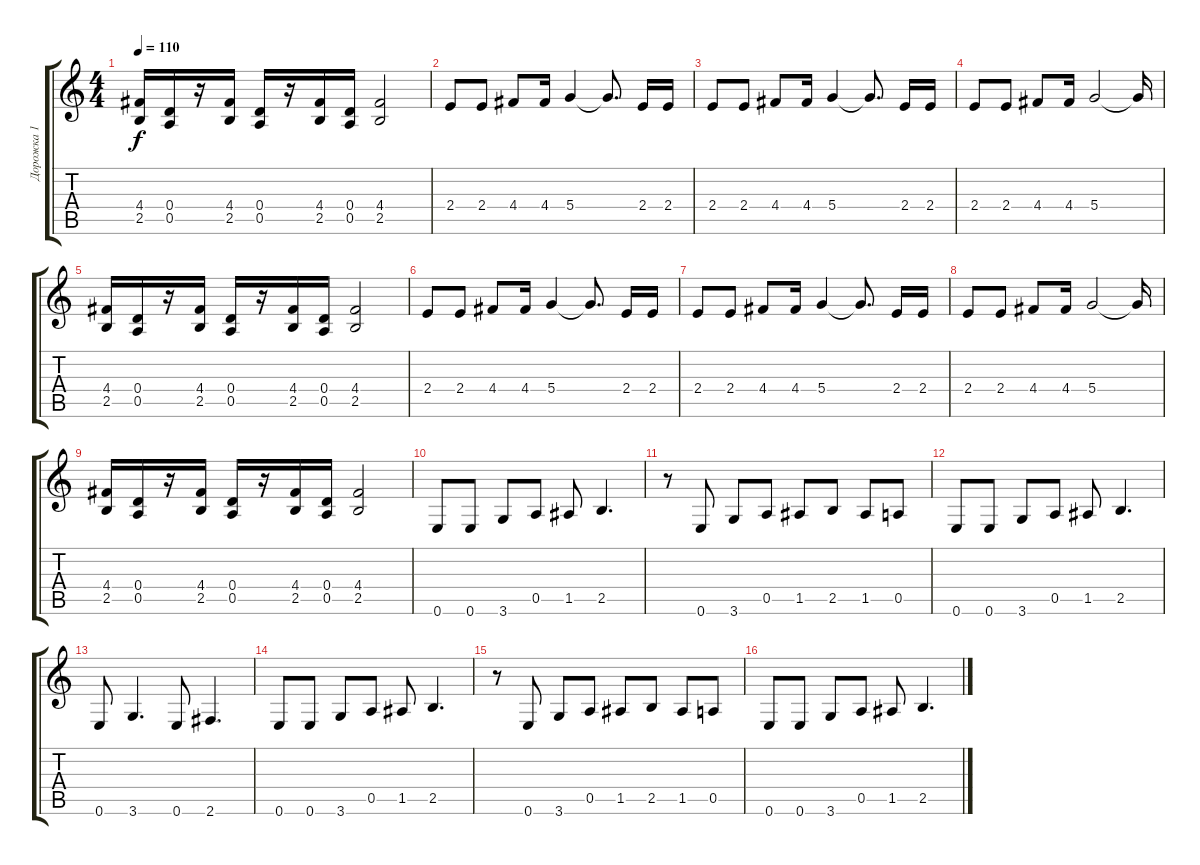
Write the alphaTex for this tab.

\track ("Дорожка 1" "Дорожка 1") {instrument distortionguitar}
\staff {score tabs}
\tuning (E4 B3 G3 D3 A2 E2) {hide}
\ts (4 4)
\tempo 110
\clef g2
\ks c
(4.4 2.5).16{dy f} (0.4 0.5).16 r.16 (4.4 2.5).16 (0.4 0.5).16 r.16 (4.4 2.5).16 (0.4 0.5).16 (4.4 2.5).2 |
2.4.8 2.4.8 4.4.8 4.4.16 5.4.4 5.4{t}.8{d} 2.4.16 2.4.16 |
2.4.8 2.4.8 4.4.8 4.4.16 5.4.4 5.4{t}.8{d} 2.4.16 2.4.16 |
2.4.8 2.4.8 4.4.8 4.4.16 5.4.2 5.4{t}.16 |
(4.4 2.5).16 (0.4 0.5).16 r.16 (4.4 2.5).16 (0.4 0.5).16 r.16 (4.4 2.5).16 (0.4 0.5).16 (4.4 2.5).2 |
2.4.8 2.4.8 4.4.8 4.4.16 5.4.4 5.4{t}.8{d} 2.4.16 2.4.16 |
2.4.8 2.4.8 4.4.8 4.4.16 5.4.4 5.4{t}.8{d} 2.4.16 2.4.16 |
2.4.8 2.4.8 4.4.8 4.4.16 5.4.2 5.4{t}.16 |
(4.4 2.5).16 (0.4 0.5).16 r.16 (4.4 2.5).16 (0.4 0.5).16 r.16 (4.4 2.5).16 (0.4 0.5).16 (4.4 2.5).2 |
0.6.8 0.6.8 3.6.8 0.5.8 1.5.8 2.5.4{d} |
r.8 0.6.8 3.6.8 0.5.8 1.5.8 2.5.8 1.5.8 0.5.8 |
0.6.8 0.6.8 3.6.8 0.5.8 1.5.8 2.5.4{d} |
0.6.8 3.6.4{d} 0.6.8 2.6.4{d} |
0.6.8 0.6.8 3.6.8 0.5.8 1.5.8 2.5.4{d} |
r.8 0.6.8 3.6.8 0.5.8 1.5.8 2.5.8 1.5.8 0.5.8 |
0.6.8 0.6.8 3.6.8 0.5.8 1.5.8 2.5.4{d}
